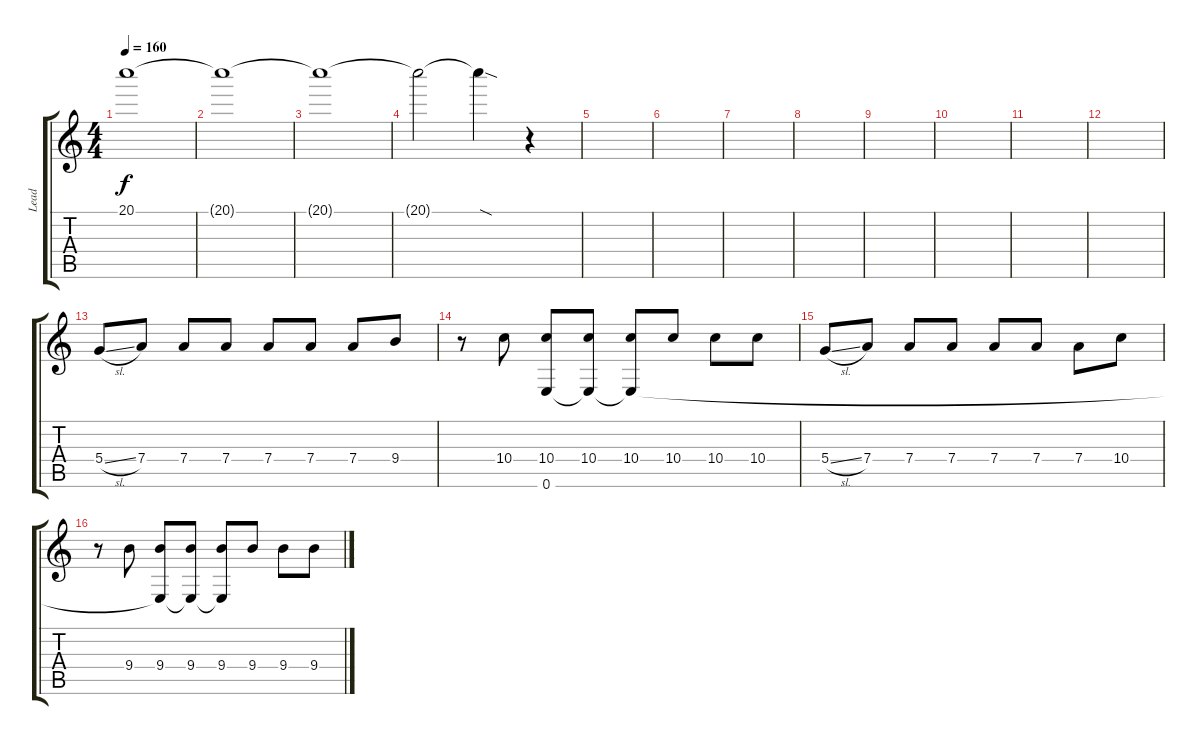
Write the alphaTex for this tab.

\track ("Lead" "Lead") {instrument distortionguitar}
\staff {score tabs}
\tuning (E4 B3 G3 D3 A2 E2) {hide}
\ts (4 4)
\tempo 160
\clef g2
\ks c
20.1{t}.1{dy f} |
20.1{t}.1 |
20.1{t}.1 |
20.1{t}.2 20.1{sod t}.4 r.4 |
|
|
|
|
|
|
|
|
5.4{sl}.8{volume 10} 7.4.8 7.4.8 7.4.8 7.4.8 7.4.8 7.4.8 9.4.8 |
r.8 10.4.8 (10.4 0.6).8 (10.4 0.6{t}).8 (10.4 0.6{t}).8 10.4.8 10.4.8 10.4.8 |
5.4{sl}.8 7.4.8 7.4.8 7.4.8 7.4.8 7.4.8 7.4.8 10.4.8 |
r.8 9.4.8 (9.4 0.6{t}).8 (9.4 0.6{t}).8 (9.4 0.6{t}).8 9.4.8 9.4.8 9.4.8
